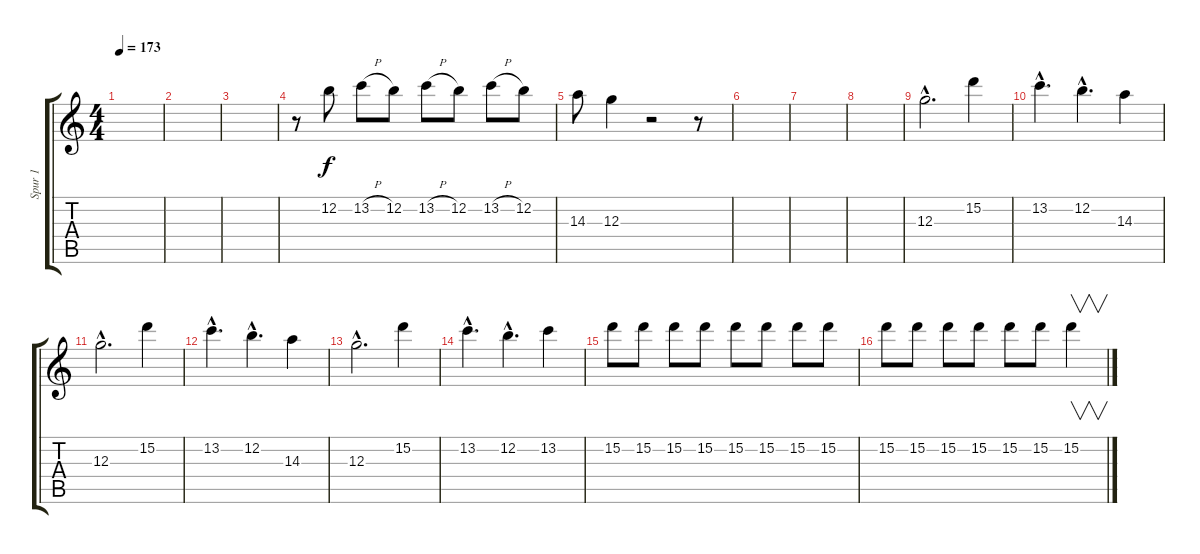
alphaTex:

\track ("Spur 1" "Spur 1") {instrument overdrivenguitar}
\staff {score tabs}
\tuning (E4 B3 G3 D3 A2 E2) {hide}
\ts (4 4)
\tempo 173
\clef g2
\ks c
|
|
|
r.8 12.2.8{volume 13} 13.2{h}.8 12.2.8 13.2{h}.8 12.2.8 13.2{h}.8 12.2.8 |
14.3.8 12.3.4 r.2 r.8 |
|
|
|
12.3{hac}.2{d volume 15} 15.2.4 |
13.2{hac}.4{d} 12.2{hac}.4{d} 14.3.4 |
12.3{hac}.2{d} 15.2.4 |
13.2{hac}.4{d} 12.2{hac}.4{d} 14.3.4 |
12.3{hac}.2{d} 15.2.4 |
13.2{hac}.4{d} 12.2{hac}.4{d} 13.2.4 |
15.2.8 15.2.8 15.2.8 15.2.8 15.2.8 15.2.8 15.2.8 15.2.8 |
15.2.8 15.2.8 15.2.8 15.2.8 15.2.8 15.2.8 15.2.4{v}
